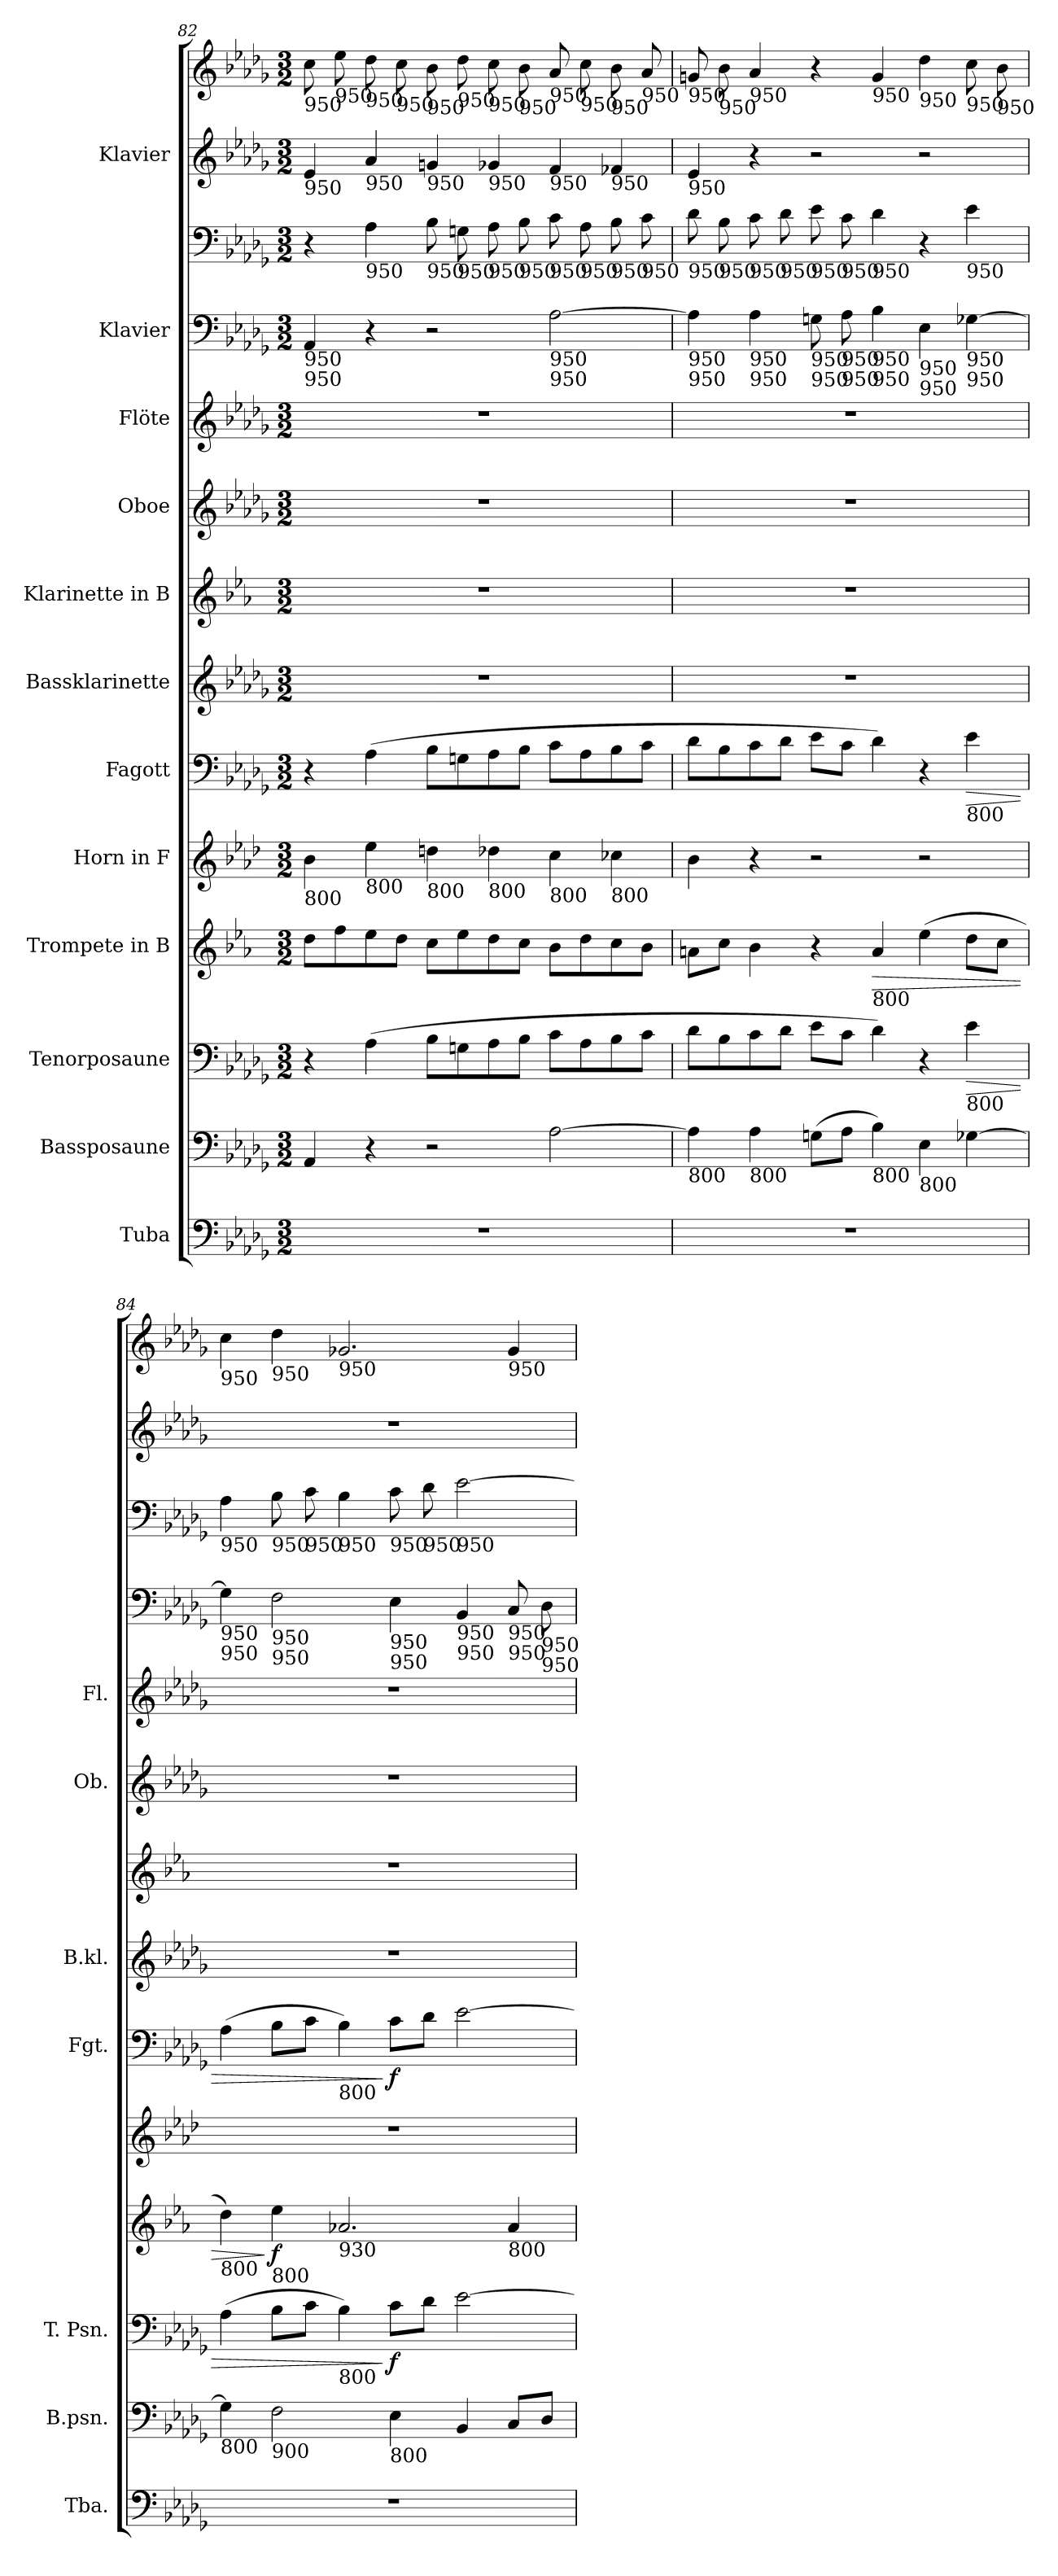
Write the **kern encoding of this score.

**kern	**kern	**kern	**dynam	**kern	**dynam	**kern	**kern	**dynam	**kern	**kern	**kern	**kern	**kern	**kern	**kern	**kern
*part12	*part11	*part10	*part10	*part9	*part9	*part8	*part7	*part7	*part6	*part5	*part4	*part3	*part2	*part2	*part1	*part1
*staff14	*staff13	*staff12	*staff12	*staff11	*staff11	*staff10	*staff9	*staff9	*staff8	*staff7	*staff6	*staff5	*staff4	*staff3	*staff2	*staff1
*I"Tuba	*I"Bassposaune	*I"Tenorposaune	*	*I"Trompete in B	*	*I"Horn in F	*I"Fagott	*	*I"Bassklarinette	*I"Klarinette in B	*I"Oboe	*I"Flöte	*I"Klavier	*	*I"Klavier	*
*I'Tba.	*I'B.psn.	*I'T. Psn.	*	*	*	*	*I'Fgt.	*	*I'B.kl.	*	*I'Ob.	*I'Fl.	*	*	*	*
*clefF4	*clefF4	*clefF4	*	*clefG2	*	*clefG2	*clefF4	*	*clefG2	*clefG2	*clefG2	*clefG2	*clefF4	*clefF4	*clefG2	*clefG2
*	*	*	*	*ITrd1c2	*	*ITrd4c7	*	*	*ITrd8c14	*ITrd1c2	*	*	*	*	*	*
*k[b-e-a-d-g-]	*k[b-e-a-d-g-]	*k[b-e-a-d-g-]	*	*k[b-e-a-d-g-]	*	*k[b-e-a-d-g-]	*k[b-e-a-d-g-]	*	*k[b-e-a-d-g-]	*k[b-e-a-d-g-]	*k[b-e-a-d-g-]	*k[b-e-a-d-g-]	*k[b-e-a-d-g-]	*k[b-e-a-d-g-]	*k[b-e-a-d-g-]	*k[b-e-a-d-g-]
*M3/2	*M3/2	*M3/2	*	*M3/2	*	*M3/2	*M3/2	*	*M3/2	*M3/2	*M3/2	*M3/2	*M3/2	*M3/2	*M3/2	*M3/2
=82	=82	=82	=82	=82	=82	=82	=82	=82	=82	=82	=82	=82	=82	=82	=82	=82
!	!	!	!	!	!	!	!	!	!	!	!	!	!	!	!	!LO:TX:b:t=950
!	!	!	!	!	!	!	!	!	!	!	!	!	!	!	!LO:TX:b:t=950	!
!	!	!	!	!	!	!	!	!	!	!	!	!	!LO:TX:b:t=950	!	!	!
!	!	!	!	!	!	!	!	!	!	!	!	!	!LO:TX:b:t=950	!	!	!
!	!	!	!	!	!	!LO:TX:b:t=800	!	!	!	!	!	!	!	!	!	!
1.r	4AA-/	4r	.	8cc\L	.	4e-\	4r	.	1.r	1.r	1.r	1.r	4AA-/	4r	4e-/	8cc\
!	!	!	!	!	!	!	!	!	!	!	!	!	!	!	!	!LO:TX:b:t=950
.	.	.	.	8ee-\	.	.	.	.	.	.	.	.	.	.	.	8ee-\
!	!	!	!	!	!	!	!	!	!	!	!	!	!	!	!	!LO:TX:b:t=950
!	!	!	!	!	!	!	!	!	!	!	!	!	!	!	!LO:TX:b:t=950	!
!	!	!	!	!	!	!	!	!	!	!	!	!	!	!LO:TX:b:t=950	!	!
!	!	!	!	!	!	!LO:TX:b:t=800	!	!	!	!	!	!	!	!	!	!
.	4r	(>4A-\	.	8dd-\	.	4a-\	(>4A-\	.	.	.	.	.	4r	4A-\	4a-/	8dd-\
!	!	!	!	!	!	!	!	!	!	!	!	!	!	!	!	!LO:TX:b:t=950
.	.	.	.	8cc\J	.	.	.	.	.	.	.	.	.	.	.	8cc\
!	!	!	!	!	!	!	!	!	!	!	!	!	!	!	!	!LO:TX:b:t=950
!	!	!	!	!	!	!	!	!	!	!	!	!	!	!	!LO:TX:b:t=950	!
!	!	!	!	!	!	!	!	!	!	!	!	!	!	!LO:TX:b:t=950	!	!
!	!	!	!	!	!	!LO:TX:b:t=800	!	!	!	!	!	!	!	!	!	!
.	2r	8B-\L	.	8b-\L	.	4gn\	8B-\L	.	.	.	.	.	2r	8B-\	4gn/	8b-\
!	!	!	!	!	!	!	!	!	!	!	!	!	!	!	!	!LO:TX:b:t=950
!	!	!	!	!	!	!	!	!	!	!	!	!	!	!LO:TX:b:t=950	!	!
.	.	8Gn\	.	8dd-\	.	.	8Gn\	.	.	.	.	.	.	8Gn\	.	8dd-\
!	!	!	!	!	!	!	!	!	!	!	!	!	!	!	!	!LO:TX:b:t=950
!	!	!	!	!	!	!	!	!	!	!	!	!	!	!	!LO:TX:b:t=950	!
!	!	!	!	!	!	!	!	!	!	!	!	!	!	!LO:TX:b:t=950	!	!
!	!	!	!	!	!	!LO:TX:b:t=800	!	!	!	!	!	!	!	!	!	!
.	.	8A-\	.	8cc\	.	4g-X\	8A-\	.	.	.	.	.	.	8A-\	4g-X/	8cc\
!	!	!	!	!	!	!	!	!	!	!	!	!	!	!	!	!LO:TX:b:t=950
!	!	!	!	!	!	!	!	!	!	!	!	!	!	!LO:TX:b:t=950	!	!
.	.	8B-\J	.	8b-\J	.	.	8B-\J	.	.	.	.	.	.	8B-\	.	8b-\
!	!	!	!	!	!	!	!	!	!	!	!	!	!	!	!	!LO:TX:b:t=950
!	!	!	!	!	!	!	!	!	!	!	!	!	!	!	!LO:TX:b:t=950	!
!	!	!	!	!	!	!	!	!	!	!	!	!	!	!LO:TX:b:t=950	!	!
!	!	!	!	!	!	!	!	!	!	!	!	!	!LO:TX:b:t=950	!	!	!
!	!	!	!	!	!	!	!	!	!	!	!	!	!LO:TX:b:t=950	!	!	!
!	!	!	!	!	!	!LO:TX:b:t=800	!	!	!	!	!	!	!	!	!	!
.	[2A-\	8c\L	.	8a-\L	.	4f\	8c\L	.	.	.	.	.	[2A-\	8c\	4f/	8a-/
!	!	!	!	!	!	!	!	!	!	!	!	!	!	!	!	!LO:TX:b:t=950
!	!	!	!	!	!	!	!	!	!	!	!	!	!	!LO:TX:b:t=950	!	!
.	.	8A-\	.	8cc\	.	.	8A-\	.	.	.	.	.	.	8A-\	.	8cc\
!	!	!	!	!	!	!	!	!	!	!	!	!	!	!	!	!LO:TX:b:t=950
!	!	!	!	!	!	!	!	!	!	!	!	!	!	!	!LO:TX:b:t=950	!
!	!	!	!	!	!	!	!	!	!	!	!	!	!	!LO:TX:b:t=950	!	!
!	!	!	!	!	!	!LO:TX:b:t=800	!	!	!	!	!	!	!	!	!	!
.	.	8B-\	.	8b-\	.	4f-X\	8B-\	.	.	.	.	.	.	8B-\	4f-X/	8b-\
!	!	!	!	!	!	!	!	!	!	!	!	!	!	!	!	!LO:TX:b:t=950
!	!	!	!	!	!	!	!	!	!	!	!	!	!	!LO:TX:b:t=950	!	!
.	.	8c\J	.	8a-\J	.	.	8c\J	.	.	.	.	.	.	8c\	.	8a-/
=83	=83	=83	=83	=83	=83	=83	=83	=83	=83	=83	=83	=83	=83	=83	=83	=83
!	!	!	!	!	!	!	!	!	!	!	!	!	!	!	!	!LO:TX:b:t=950
!	!	!	!	!	!	!	!	!	!	!	!	!	!	!	!LO:TX:b:t=950	!
!	!	!	!	!	!	!	!	!	!	!	!	!	!	!LO:TX:b:t=950	!	!
!	!	!	!	!	!	!	!	!	!	!	!	!	!LO:TX:b:t=950	!	!	!
!	!	!	!	!	!	!	!	!	!	!	!	!	!LO:TX:b:t=950	!	!	!
!	!LO:TX:b:t=800	!	!	!	!	!	!	!	!	!	!	!	!	!	!	!
1.r	4A-\]	8d-\L	.	8gn\L	.	4e-\	8d-\L	.	1.r	1.r	1.r	1.r	4A-\]	8d-\	4e-/	8gn/
!	!	!	!	!	!	!	!	!	!	!	!	!	!	!	!	!LO:TX:b:t=950
!	!	!	!	!	!	!	!	!	!	!	!	!	!	!LO:TX:b:t=950	!	!
.	.	8B-\	.	8b-\J	.	.	8B-\	.	.	.	.	.	.	8B-\	.	8b-\
!	!	!	!	!	!	!	!	!	!	!	!	!	!	!	!	!LO:TX:b:t=950
!	!	!	!	!	!	!	!	!	!	!	!	!	!	!LO:TX:b:t=950	!	!
!	!	!	!	!	!	!	!	!	!	!	!	!	!LO:TX:b:t=950	!	!	!
!	!	!	!	!	!	!	!	!	!	!	!	!	!LO:TX:b:t=950	!	!	!
!	!LO:TX:b:t=800	!	!	!	!	!	!	!	!	!	!	!	!	!	!	!
.	4A-\	8c\	.	4a-\	.	4r	8c\	.	.	.	.	.	4A-\	8c\	4r	4a-/
!	!	!	!	!	!	!	!	!	!	!	!	!	!	!LO:TX:b:t=950	!	!
.	.	8d-\J	.	.	.	.	8d-\J	.	.	.	.	.	.	8d-\	.	.
!	!	!	!	!	!	!	!	!	!	!	!	!	!	!LO:TX:b:t=950	!	!
!	!	!	!	!	!	!	!	!	!	!	!	!	!LO:TX:b:t=950	!	!	!
!	!	!	!	!	!	!	!	!	!	!	!	!	!LO:TX:b:t=950	!	!	!
.	(>8Gn\L	8e-\L	.	4r	.	2r	8e-\L	.	.	.	.	.	8Gn\	8e-\	2r	4r
!	!	!	!	!	!	!	!	!	!	!	!	!	!	!LO:TX:b:t=950	!	!
!	!	!	!	!	!	!	!	!	!	!	!	!	!LO:TX:b:t=950	!	!	!
!	!	!	!	!	!	!	!	!	!	!	!	!	!LO:TX:b:t=950	!	!	!
.	8A-\J	8c\J	.	.	.	.	8c\J	.	.	.	.	.	8A-\	8c\	.	.
!	!	!	!	!	!	!	!	!	!	!	!	!	!	!	!	!LO:TX:b:t=950
!	!	!	!	!	!	!	!	!	!	!	!	!	!	!LO:TX:b:t=950	!	!
!	!	!	!	!	!	!	!	!	!	!	!	!	!LO:TX:b:t=950	!	!	!
!	!	!	!	!	!	!	!	!	!	!	!	!	!LO:TX:b:t=950	!	!	!
!	!	!	!	!LO:TX:b:t=800	!	!	!	!	!	!	!	!	!	!	!	!
!	!LO:TX:b:t=800	!	!	!	!	!	!	!	!	!	!	!	!	!	!	!
!	!	!	!	!	!LO:HP:b	!	!	!	!	!	!	!	!	!	!	!
.	4B-\)	4d-\)	.	4g/	>	.	4d-\)	.	.	.	.	.	4B-\	4d-\	.	4g/
!	!	!	!	!	!	!	!	!	!	!	!	!	!	!	!	!LO:TX:b:t=950
!	!	!	!	!	!	!	!	!	!	!	!	!	!LO:TX:b:t=950	!	!	!
!	!	!	!	!	!	!	!	!	!	!	!	!	!LO:TX:b:t=950	!	!	!
!	!LO:TX:b:t=800	!	!	!	!	!	!	!	!	!	!	!	!	!	!	!
.	4E-\	4r	.	(>4dd-\	.	2r	4r	.	.	.	.	.	4E-\	4r	2r	4dd-\
!	!	!	!	!	!	!	!	!	!	!	!	!	!	!	!	!LO:TX:b:t=950
!	!	!	!	!	!	!	!	!	!	!	!	!	!	!LO:TX:b:t=950	!	!
!	!	!	!	!	!	!	!	!	!	!	!	!	!LO:TX:b:t=950	!	!	!
!	!	!	!	!	!	!	!	!	!	!	!	!	!LO:TX:b:t=950	!	!	!
!	!	!	!	!	!	!	!LO:TX:b:t=800	!	!	!	!	!	!	!	!	!
!	!	!LO:TX:b:t=800	!	!	!	!	!	!	!	!	!	!	!	!	!	!
!	!	!	!LO:HP:b	!	!	!	!	!LO:HP:b	!	!	!	!	!	!	!	!
.	[4G-X\	4e-\	>	8cc\L	.	.	4e-\	>	.	.	.	.	[4G-X\	4e-\	.	8cc\
!	!	!	!	!	!	!	!	!	!	!	!	!	!	!	!	!LO:TX:b:t=950
.	.	.	.	8b-\J	.	.	.	.	.	.	.	.	.	.	.	8b-\
!!LO:PB:g=z
=84	=84	=84	=84	=84	=84	=84	=84	=84	=84	=84	=84	=84	=84	=84	=84	=84
!	!	!	!	!	!	!	!	!	!	!	!	!	!	!	!	!LO:TX:b:t=950
!	!	!	!	!	!	!	!	!	!	!	!	!	!	!LO:TX:b:t=950	!	!
!	!	!	!	!	!	!	!	!	!	!	!	!	!LO:TX:b:t=950	!	!	!
!	!	!	!	!	!	!	!	!	!	!	!	!	!LO:TX:b:t=950	!	!	!
!	!	!	!	!LO:TX:b:t=800	!	!	!	!	!	!	!	!	!	!	!	!
!	!LO:TX:b:t=800	!	!	!	!	!	!	!	!	!	!	!	!	!	!	!
1.r	4G-\]	(>4A-\	.	4cc\)	.	1.r	(>4A-\	.	1.r	1.r	1.r	1.r	4G-\]	4A-\	1.r	4cc\
!	!	!	!	!	!	!	!	!	!	!	!	!	!	!	!	!LO:TX:b:t=950
!	!	!	!	!	!	!	!	!	!	!	!	!	!	!LO:TX:b:t=950	!	!
!	!	!	!	!	!	!	!	!	!	!	!	!	!LO:TX:b:t=950	!	!	!
!	!	!	!	!	!	!	!	!	!	!	!	!	!LO:TX:b:t=950	!	!	!
!	!	!	!	!LO:TX:b:t=800	!	!	!	!	!	!	!	!	!	!	!	!
!	!LO:TX:b:t=900	!	!	!	!	!	!	!	!	!	!	!	!	!	!	!
!	!	!	!	!	!LO:DY:n=1:b	!	!	!	!	!	!	!	!	!	!	!
.	2F\	8B-\L	.	4dd-\	] f	.	8B-\L	.	.	.	.	.	2F\	8B-\	.	4dd-\
!	!	!	!	!	!	!	!	!	!	!	!	!	!	!LO:TX:b:t=950	!	!
.	.	8c\J	.	.	.	.	8c\J	.	.	.	.	.	.	8c\	.	.
!	!	!	!	!	!	!	!	!	!	!	!	!	!	!	!	!LO:TX:b:t=950
!	!	!	!	!	!	!	!	!	!	!	!	!	!	!LO:TX:b:t=950	!	!
!	!	!	!	!	!	!	!LO:TX:b:t=800	!	!	!	!	!	!	!	!	!
!	!	!	!	!LO:TX:b:t=930	!	!	!	!	!	!	!	!	!	!	!	!
!	!	!LO:TX:b:t=800	!	!	!	!	!	!	!	!	!	!	!	!	!	!
.	.	4B-\)	.	2.g-X/	.	.	4B-\)	.	.	.	.	.	.	4B-\	.	2.g-X/
!	!	!	!	!	!	!	!	!	!	!	!	!	!	!LO:TX:b:t=950	!	!
!	!	!	!	!	!	!	!	!	!	!	!	!	!LO:TX:b:t=950	!	!	!
!	!	!	!	!	!	!	!	!	!	!	!	!	!LO:TX:b:t=950	!	!	!
!	!LO:TX:b:t=800	!	!	!	!	!	!	!	!	!	!	!	!	!	!	!
!	!	!	!LO:DY:n=1:b	!	!	!	!	!LO:DY:n=1:b	!	!	!	!	!	!	!	!
.	4E-\	8c\L	] f	.	.	.	8c\L	] f	.	.	.	.	4E-\	8c\	.	.
!	!	!	!	!	!	!	!	!	!	!	!	!	!	!LO:TX:b:t=950	!	!
.	.	8d-\J	.	.	.	.	8d-\J	.	.	.	.	.	.	8d-\	.	.
!	!	!	!	!	!	!	!	!	!	!	!	!	!	!LO:TX:b:t=950	!	!
!	!	!	!	!	!	!	!	!	!	!	!	!	!LO:TX:b:t=950	!	!	!
!	!	!	!	!	!	!	!	!	!	!	!	!	!LO:TX:b:t=950	!	!	!
.	4BB-/	[2e-\	.	.	.	.	[2e-\	.	.	.	.	.	4BB-/	[2e-\	.	.
!	!	!	!	!	!	!	!	!	!	!	!	!	!	!	!	!LO:TX:b:t=950
!	!	!	!	!	!	!	!	!	!	!	!	!	!LO:TX:b:t=950	!	!	!
!	!	!	!	!	!	!	!	!	!	!	!	!	!LO:TX:b:t=950	!	!	!
!	!	!	!	!LO:TX:b:t=800	!	!	!	!	!	!	!	!	!	!	!	!
.	8C/L	.	.	4g-/	.	.	.	.	.	.	.	.	8C/	.	.	4g-/
!	!	!	!	!	!	!	!	!	!	!	!	!	!LO:TX:b:t=950	!	!	!
!	!	!	!	!	!	!	!	!	!	!	!	!	!LO:TX:b:t=950	!	!	!
.	8D-/J	.	.	.	.	.	.	.	.	.	.	.	8D-\	.	.	.
=	=	=	=	=	=	=	=	=	=	=	=	=	=	=	=	=
*-	*-	*-	*-	*-	*-	*-	*-	*-	*-	*-	*-	*-	*-	*-	*-	*-
